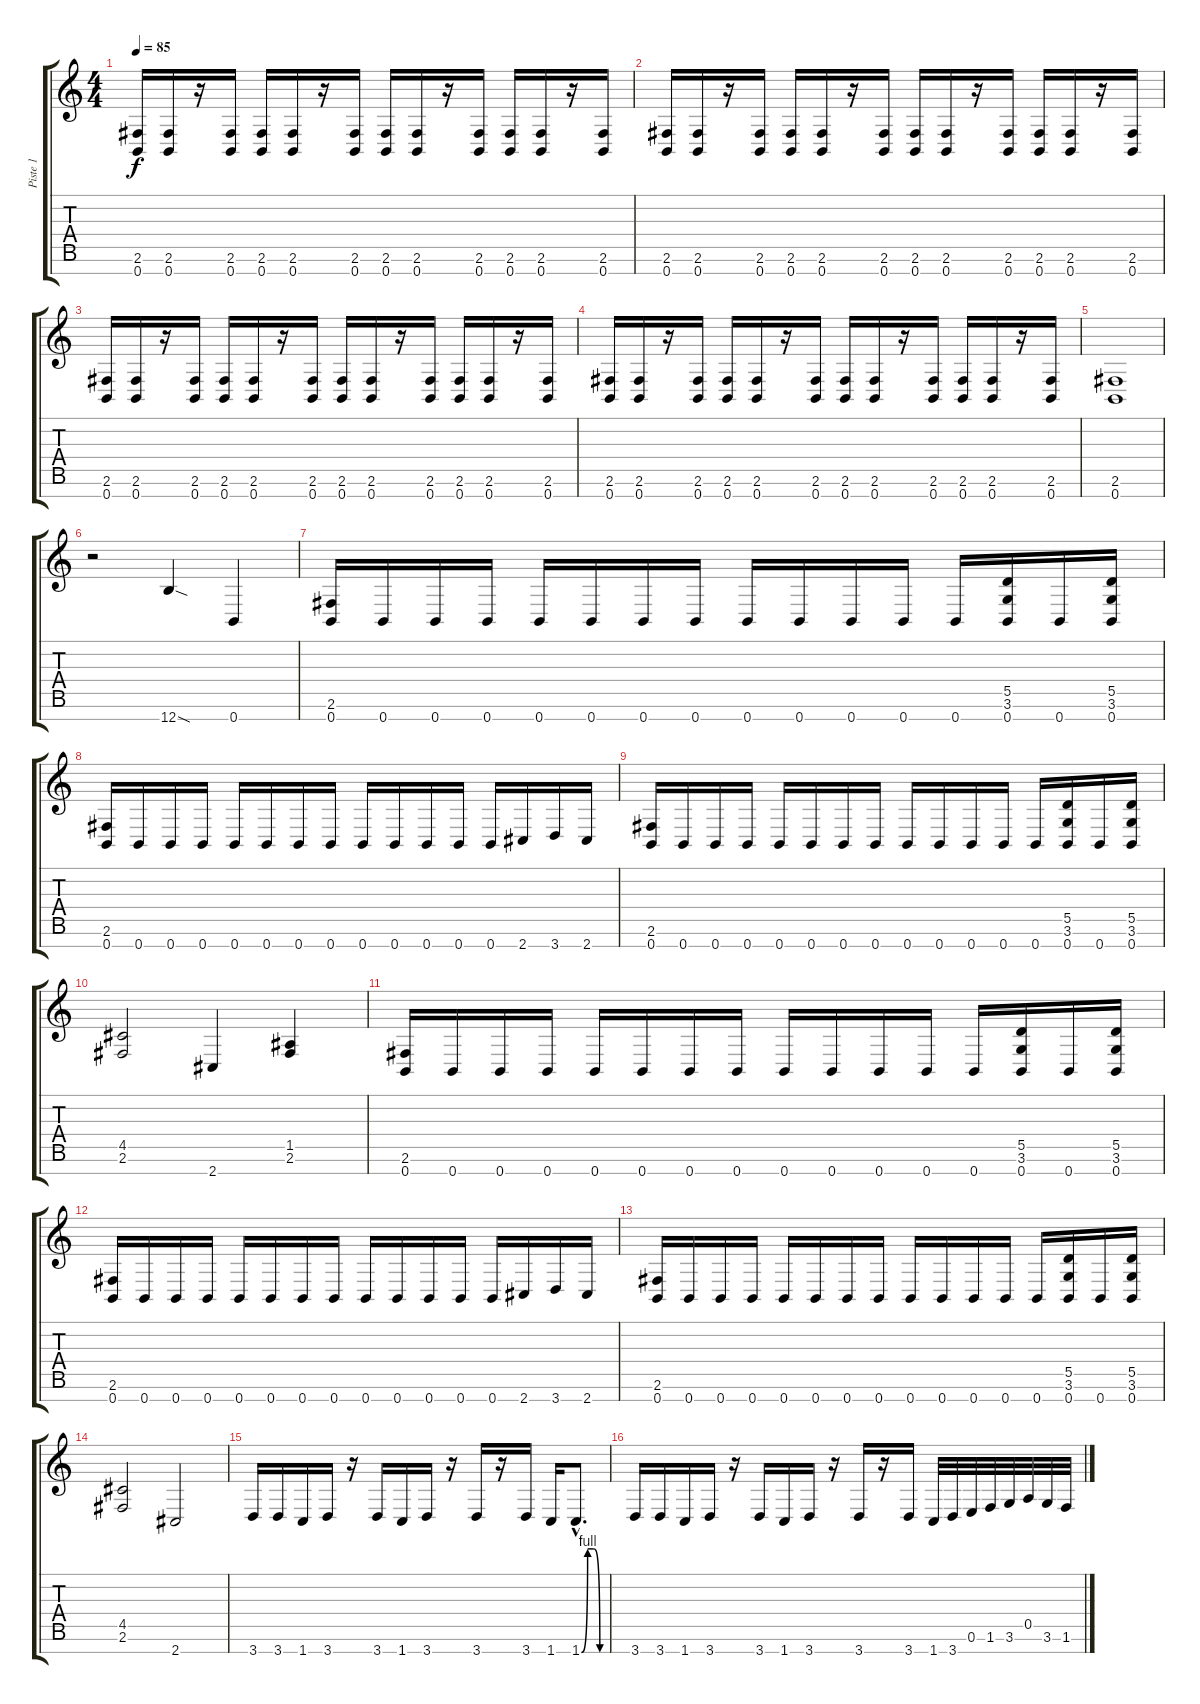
\track ("Piste 1" "Piste 1") {instrument distortionguitar}
\staff {score tabs}
\tuning (E4 B3 G3 D3 A2 E2 B1) {hide}
\ts (4 4)
\tempo 85
\clef g2
\ks c
(2.6 0.7).16{dy f} (2.6 0.7).16 r.16 (2.6 0.7).16 (2.6 0.7).16 (2.6 0.7).16 r.16 (2.6 0.7).16 (2.6 0.7).16 (2.6 0.7).16 r.16 (2.6 0.7).16 (2.6 0.7).16 (2.6 0.7).16 r.16 (2.6 0.7).16 |
(2.6 0.7).16 (2.6 0.7).16 r.16 (2.6 0.7).16 (2.6 0.7).16 (2.6 0.7).16 r.16 (2.6 0.7).16 (2.6 0.7).16 (2.6 0.7).16 r.16 (2.6 0.7).16 (2.6 0.7).16 (2.6 0.7).16 r.16 (2.6 0.7).16 |
(2.6 0.7).16 (2.6 0.7).16 r.16 (2.6 0.7).16 (2.6 0.7).16 (2.6 0.7).16 r.16 (2.6 0.7).16 (2.6 0.7).16 (2.6 0.7).16 r.16 (2.6 0.7).16 (2.6 0.7).16 (2.6 0.7).16 r.16 (2.6 0.7).16 |
(2.6 0.7).16 (2.6 0.7).16 r.16 (2.6 0.7).16 (2.6 0.7).16 (2.6 0.7).16 r.16 (2.6 0.7).16 (2.6 0.7).16 (2.6 0.7).16 r.16 (2.6 0.7).16 (2.6 0.7).16 (2.6 0.7).16 r.16 (2.6 0.7).16 |
(2.6 0.7).1 |
r.2 12.7{sod}.4 0.7.4 |
(2.6 0.7).16 0.7.16 0.7.16 0.7.16 0.7.16 0.7.16 0.7.16 0.7.16 0.7.16 0.7.16 0.7.16 0.7.16 0.7.16 (5.5 3.6 0.7).16 0.7.16 (5.5 3.6 0.7).16 |
(2.6 0.7).16 0.7.16 0.7.16 0.7.16 0.7.16 0.7.16 0.7.16 0.7.16 0.7.16 0.7.16 0.7.16 0.7.16 0.7.16 2.7.16 3.7.16 2.7.16 |
(2.6 0.7).16 0.7.16 0.7.16 0.7.16 0.7.16 0.7.16 0.7.16 0.7.16 0.7.16 0.7.16 0.7.16 0.7.16 0.7.16 (5.5 3.6 0.7).16 0.7.16 (5.5 3.6 0.7).16 |
(4.5 2.6).2 2.7.4 (1.5 2.6).4 |
(2.6 0.7).16 0.7.16 0.7.16 0.7.16 0.7.16 0.7.16 0.7.16 0.7.16 0.7.16 0.7.16 0.7.16 0.7.16 0.7.16 (5.5 3.6 0.7).16 0.7.16 (5.5 3.6 0.7).16 |
(2.6 0.7).16 0.7.16 0.7.16 0.7.16 0.7.16 0.7.16 0.7.16 0.7.16 0.7.16 0.7.16 0.7.16 0.7.16 0.7.16 2.7.16 3.7.16 2.7.16 |
(2.6 0.7).16 0.7.16 0.7.16 0.7.16 0.7.16 0.7.16 0.7.16 0.7.16 0.7.16 0.7.16 0.7.16 0.7.16 0.7.16 (5.5 3.6 0.7).16 0.7.16 (5.5 3.6 0.7).16 |
(4.5 2.6).2 2.7.2 |
3.7.16 3.7.16 1.7.16 3.7.16 r.16 3.7.16 1.7.16 3.7.16 r.16 3.7.16 r.16 3.7.16 1.7.16 1.7{be (custom 0 0 15 4 30 4 45 0 60 0) hac}.8{d} |
3.7.16 3.7.16 1.7.16 3.7.16 r.16 3.7.16 1.7.16 3.7.16 r.16 3.7.16 r.16 3.7.16 1.7.32 3.7.32 0.6.32 1.6.32 3.6.32 0.5.32 3.6.32 1.6.32
